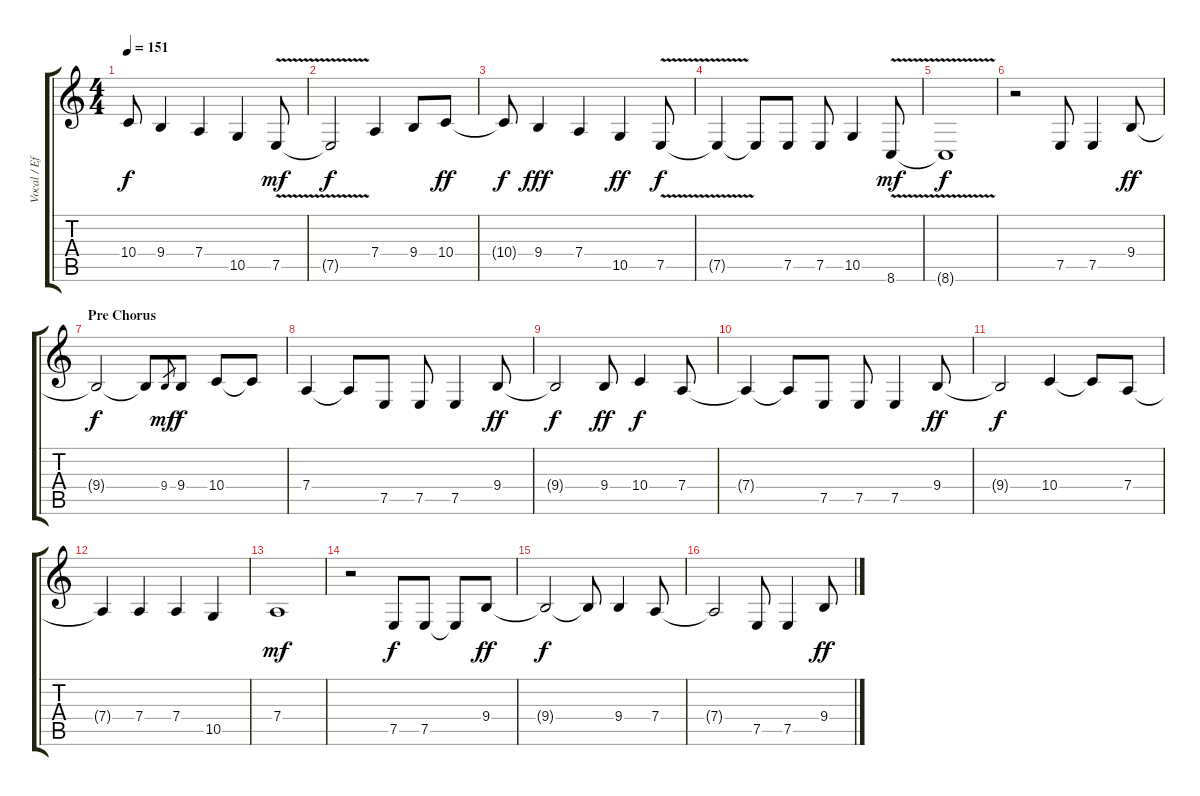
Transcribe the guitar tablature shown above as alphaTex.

\track ("Vocal / Effect" "Vocal / Ef") {instrument orchestralharp}
\staff {score tabs}
\tuning (E4 B3 G3 D3 A2 E2) {hide}
\ts (4 4)
\tempo 151
\clef g2
\ks c
10.4{t}.8{dy f} 9.4.4 7.4.4 10.5.4 7.5{v}.8{dy mf} |
7.5{t}.2{dy f} 7.4.4 9.4.8 10.4.8{dy ff} |
10.4{t}.8{dy f} 9.4.4{dy fff} 7.4.4 10.5.4{dy ff} 7.5{v}.8{dy f} |
7.5{t}.4 7.5{t}.8 7.5.8 7.5.8 10.5.4 8.6{v}.8{dy mf} |
8.6{t}.1{dy f} |
r.2{volume 16 instrument orchestralharp} 7.5.8 7.5.4 9.4.8{dy ff} |
\section ("" "Pre Chorus")
9.4{t}.2{dy f} 9.4{t}.8 9.4.8{gr dy mf} 9.4.8{dy f} 10.4.8 10.4{t}.8 |
7.4.4 7.4{t}.8 7.5.8 7.5.8 7.5.4 9.4.8{dy ff} |
9.4{t}.2{dy f} 9.4.8{dy ff} 10.4.4{dy f} 7.4.8 |
7.4{t}.4 7.4{t}.8 7.5.8 7.5.8 7.5.4 9.4.8{dy ff} |
9.4{t}.2{dy f} 10.4.4 10.4{t}.8 7.4.8 |
7.4{t}.4 7.4.4 7.4.4 10.5.4 |
7.4.1{dy mf} |
r.2{volume 16 instrument orchestralharp} 7.5.8{dy f} 7.5.8 7.5{t}.8 9.4.8{dy ff} |
9.4{t}.2{dy f} 9.4{t}.8 9.4.4 7.4.8 |
7.4{t}.2 7.5.8 7.5.4 9.4.8{dy ff}
